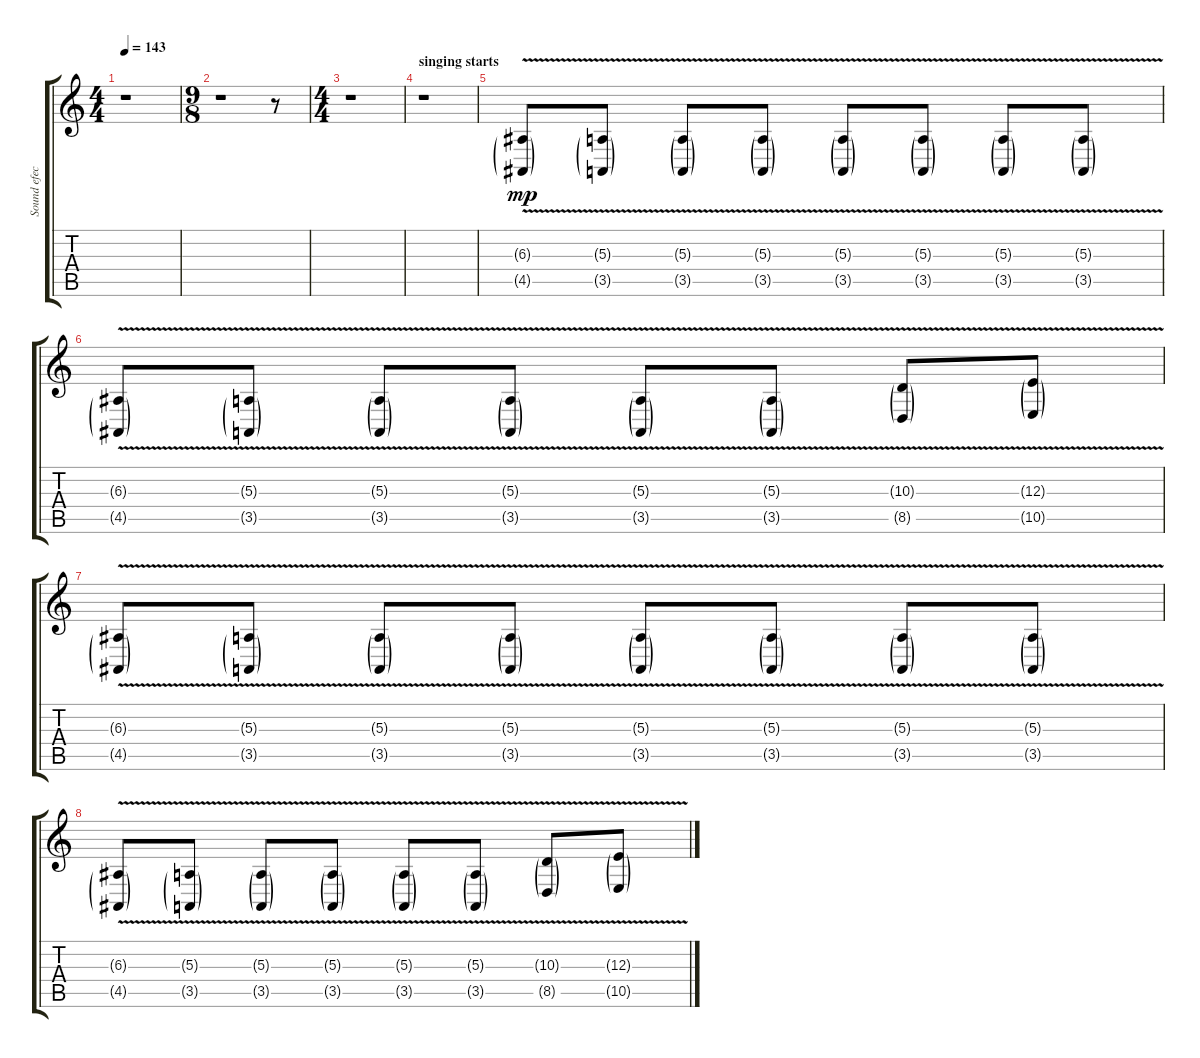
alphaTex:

\track ("Sound efect" "Sound efec") {instrument lead2sawtooth}
\staff {score tabs}
\tuning (Db4 Ab3 E3 B2 Gb2 B1) {hide}
\ts (4 4)
\tempo 143
\clef g2
\ks c
r.1{dy mp} |
\ts (9 8)
r.1 r.8 |
\ts (4 4)
r.1 |
\section ("" "singing starts")
r.1 |
(6.3{v g} 4.5{v g}).8 (5.3{v g} 3.5{v g}).8 (5.3{v g} 3.5{v g}).8 (5.3{v g} 3.5{v g}).8 (5.3{v g} 3.5{v g}).8 (5.3{v g} 3.5{v g}).8 (5.3{v g} 3.5{v g}).8 (5.3{v g} 3.5{v g}).8 |
(6.3{v g} 4.5{v g}).8 (5.3{v g} 3.5{v g}).8 (5.3{v g} 3.5{v g}).8 (5.3{v g} 3.5{v g}).8 (5.3{v g} 3.5{v g}).8 (5.3{v g} 3.5{v g}).8 (10.3{v g} 8.5{v g}).8 (12.3{v g} 10.5{v g}).8 |
(6.3{v g} 4.5{v g}).8 (5.3{v g} 3.5{v g}).8 (5.3{v g} 3.5{v g}).8 (5.3{v g} 3.5{v g}).8 (5.3{v g} 3.5{v g}).8 (5.3{v g} 3.5{v g}).8 (5.3{v g} 3.5{v g}).8 (5.3{v g} 3.5{v g}).8 |
(6.3{v g} 4.5{v g}).8 (5.3{v g} 3.5{v g}).8 (5.3{v g} 3.5{v g}).8 (5.3{v g} 3.5{v g}).8 (5.3{v g} 3.5{v g}).8 (5.3{v g} 3.5{v g}).8 (10.3{v g} 8.5{v g}).8 (12.3{v g} 10.5{v g}).8
